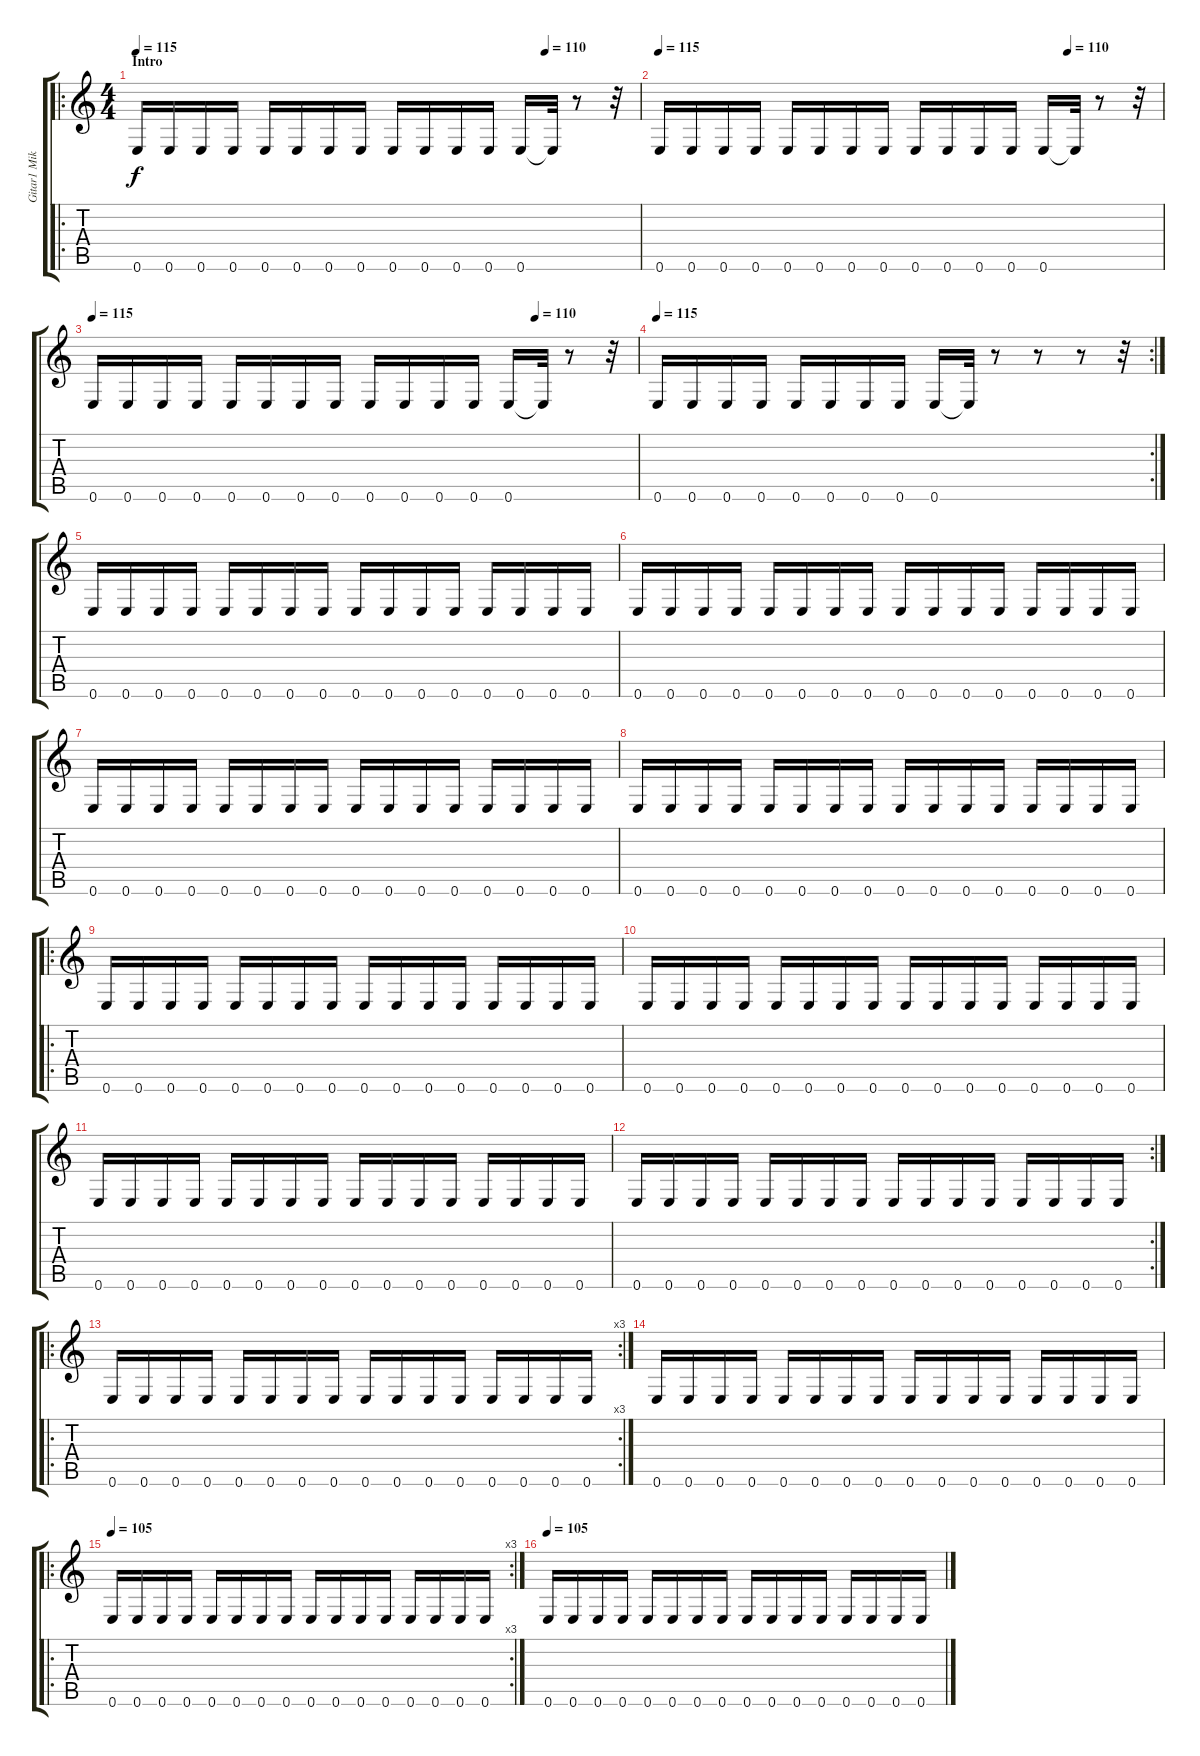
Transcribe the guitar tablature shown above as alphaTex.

\track ("Gitar1 Mike" "Gitar1 Mik") {instrument distortionguitar}
\staff {score tabs}
\tuning (E4 B3 G3 D3 A2 E2) {hide}
\ro
\ts (4 4)
\section ("" "Intro")
\tempo 115
\tempo (110 0.8125)
\tempo 115
\clef g2
\ks c
0.6.16{dy f instrument distortionguitar} 0.6.16 0.6.16 0.6.16 0.6.16 0.6.16 0.6.16 0.6.16 0.6.16 0.6.16 0.6.16 0.6.16 0.6.16 0.6{t}.32 r.8 r.32 |
\tempo 115
\tempo (110 0.8125)
0.6.16 0.6.16 0.6.16 0.6.16 0.6.16 0.6.16 0.6.16 0.6.16 0.6.16 0.6.16 0.6.16 0.6.16 0.6.16 0.6{t}.32 r.8 r.32 |
\tempo 115
\tempo (110 0.8125)
0.6.16 0.6.16 0.6.16 0.6.16 0.6.16 0.6.16 0.6.16 0.6.16 0.6.16 0.6.16 0.6.16 0.6.16 0.6.16 0.6{t}.32 r.8 r.32 |
\rc 2
\tempo 115
0.6.16 0.6.16 0.6.16 0.6.16 0.6.16 0.6.16 0.6.16 0.6.16 0.6.16 0.6{t}.32 r.8 r.8 r.8 r.32 |
0.6.16 0.6.16 0.6.16 0.6.16 0.6.16 0.6.16 0.6.16 0.6.16 0.6.16 0.6.16 0.6.16 0.6.16 0.6.16 0.6.16 0.6.16 0.6.16 |
0.6.16 0.6.16 0.6.16 0.6.16 0.6.16 0.6.16 0.6.16 0.6.16 0.6.16 0.6.16 0.6.16 0.6.16 0.6.16 0.6.16 0.6.16 0.6.16 |
0.6.16 0.6.16 0.6.16 0.6.16 0.6.16 0.6.16 0.6.16 0.6.16 0.6.16 0.6.16 0.6.16 0.6.16 0.6.16 0.6.16 0.6.16 0.6.16 |
0.6.16 0.6.16 0.6.16 0.6.16 0.6.16 0.6.16 0.6.16 0.6.16 0.6.16 0.6.16 0.6.16 0.6.16 0.6.16 0.6.16 0.6.16 0.6.16 |
\ro
0.6.16{volume 11} 0.6.16 0.6.16 0.6.16 0.6.16 0.6.16 0.6.16 0.6.16 0.6.16 0.6.16 0.6.16 0.6.16 0.6.16 0.6.16 0.6.16 0.6.16 |
0.6.16 0.6.16 0.6.16 0.6.16 0.6.16 0.6.16 0.6.16 0.6.16 0.6.16 0.6.16 0.6.16 0.6.16 0.6.16 0.6.16 0.6.16 0.6.16 |
0.6.16 0.6.16 0.6.16 0.6.16 0.6.16 0.6.16 0.6.16 0.6.16 0.6.16 0.6.16 0.6.16 0.6.16 0.6.16 0.6.16 0.6.16 0.6.16 |
\rc 2
0.6.16 0.6.16 0.6.16 0.6.16 0.6.16 0.6.16 0.6.16 0.6.16 0.6.16 0.6.16 0.6.16 0.6.16 0.6.16 0.6.16 0.6.16 0.6.16 |
\ro
\rc 3
0.6.16 0.6.16 0.6.16 0.6.16 0.6.16 0.6.16 0.6.16 0.6.16 0.6.16 0.6.16 0.6.16 0.6.16 0.6.16 0.6.16 0.6.16 0.6.16 |
0.6.16 0.6.16 0.6.16 0.6.16 0.6.16 0.6.16 0.6.16 0.6.16 0.6.16 0.6.16 0.6.16 0.6.16 0.6.16 0.6.16 0.6.16 0.6.16 |
\ro
\rc 3
\tempo 105
0.6.16 0.6.16 0.6.16 0.6.16 0.6.16 0.6.16 0.6.16 0.6.16 0.6.16 0.6.16 0.6.16 0.6.16 0.6.16 0.6.16 0.6.16 0.6.16 |
\tempo 105
0.6.16 0.6.16 0.6.16 0.6.16 0.6.16 0.6.16 0.6.16 0.6.16 0.6.16 0.6.16 0.6.16 0.6.16 0.6.16 0.6.16 0.6.16 0.6.16
